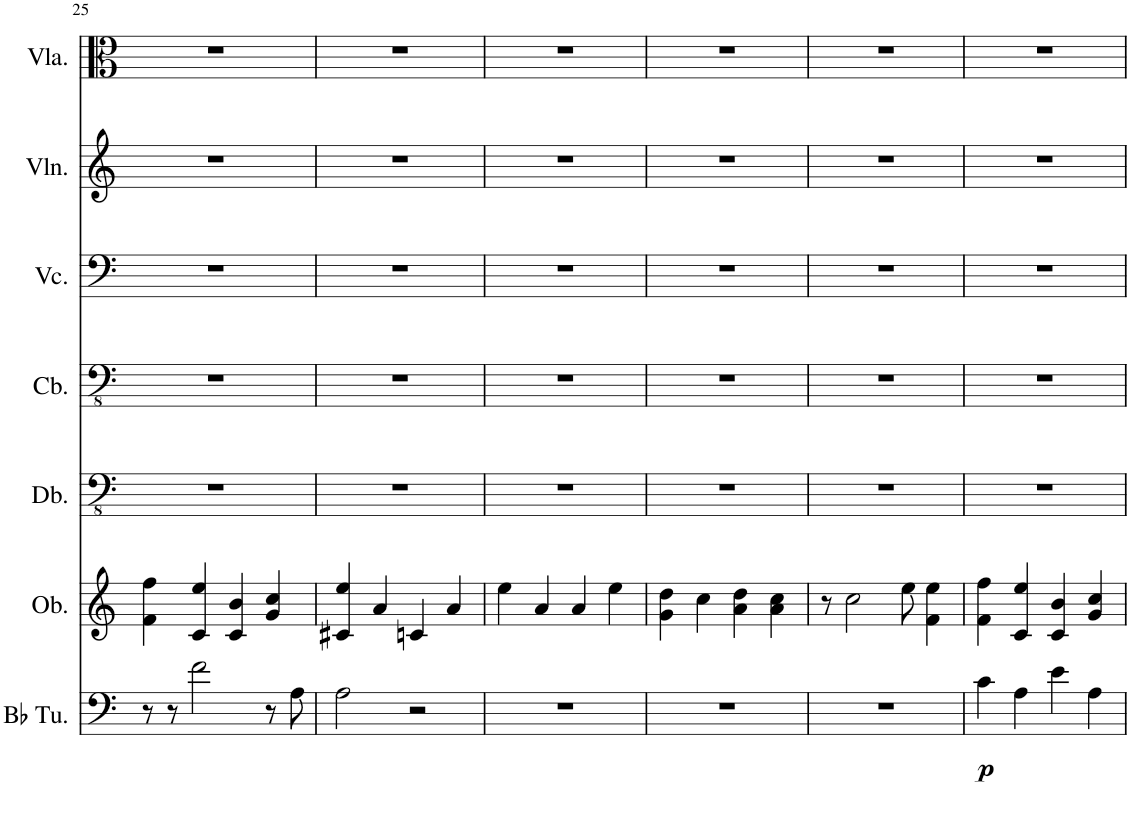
**kern	**dynam	**kern	**kern	**kern	**kern	**kern	**kern
*part7	*part7	*part6	*part5	*part4	*part3	*part2	*part1
*staff7	*staff7	*staff6	*staff5	*staff4	*staff3	*staff2	*staff1
*I"Bb Tuba	*	*I"Oboe	*I"Double Bass	*I"Contrabass	*I"Violoncello	*I"Violin	*I"Viola
*I'Bb Tu.	*	*I'Ob.	*I'Db.	*I'Cb.	*I'Vc.	*I'Vln.	*I'Vla.
!!LO:PB:g=z
*clefF4	*	*clefG2	*clefFv4	*clefFv4	*clefF4	*clefG2	*clefC3
*	*	*	*Trd7c12	*Trd7c12	*	*	*
*k[]	*	*k[]	*k[]	*k[]	*k[]	*k[]	*k[]
*M4/4	*	*M4/4	*M4/4	*M4/4	*M4/4	*M4/4	*M4/4
=25	=25	=25	=25	=25	=25	=25	=25
8r	.	4f\ 4ff\	1r	1r	1r	1r	1r
8r	.	.	.	.	.	.	.
2f\	.	4c/ 4ee/	.	.	.	.	.
.	.	4c/ 4b/	.	.	.	.	.
8r	.	4g/ 4cc/	.	.	.	.	.
8A\	.	.	.	.	.	.	.
=26	=26	=26	=26	=26	=26	=26	=26
2A\	.	4c#X/ 4ee/	1r	1r	1r	1r	1r
.	.	4a/	.	.	.	.	.
2r	.	4cn/	.	.	.	.	.
.	.	4a/	.	.	.	.	.
=27	=27	=27	=27	=27	=27	=27	=27
1r	.	4ee\	1r	1r	1r	1r	1r
.	.	4a/	.	.	.	.	.
.	.	4a/	.	.	.	.	.
.	.	4ee\	.	.	.	.	.
=28	=28	=28	=28	=28	=28	=28	=28
1r	.	4g\ 4dd\	1r	1r	1r	1r	1r
.	.	4cc\	.	.	.	.	.
.	.	4a\ 4dd\	.	.	.	.	.
.	.	4a\ 4cc\	.	.	.	.	.
=29	=29	=29	=29	=29	=29	=29	=29
1r	.	8r	1r	1r	1r	1r	1r
.	.	2cc\	.	.	.	.	.
.	.	8ee\	.	.	.	.	.
.	.	4f\ 4ee\	.	.	.	.	.
=30	=30	=30	=30	=30	=30	=30	=30
!	!LO:DY:b	!	!	!	!	!	!
4c\	p	4f\ 4ff\	1r	1r	1r	1r	1r
4A\	.	4c/ 4ee/	.	.	.	.	.
4e\	.	4c/ 4b/	.	.	.	.	.
4A\	.	4g/ 4cc/	.	.	.	.	.
=	=	=	=	=	=	=	=
*-	*-	*-	*-	*-	*-	*-	*-
